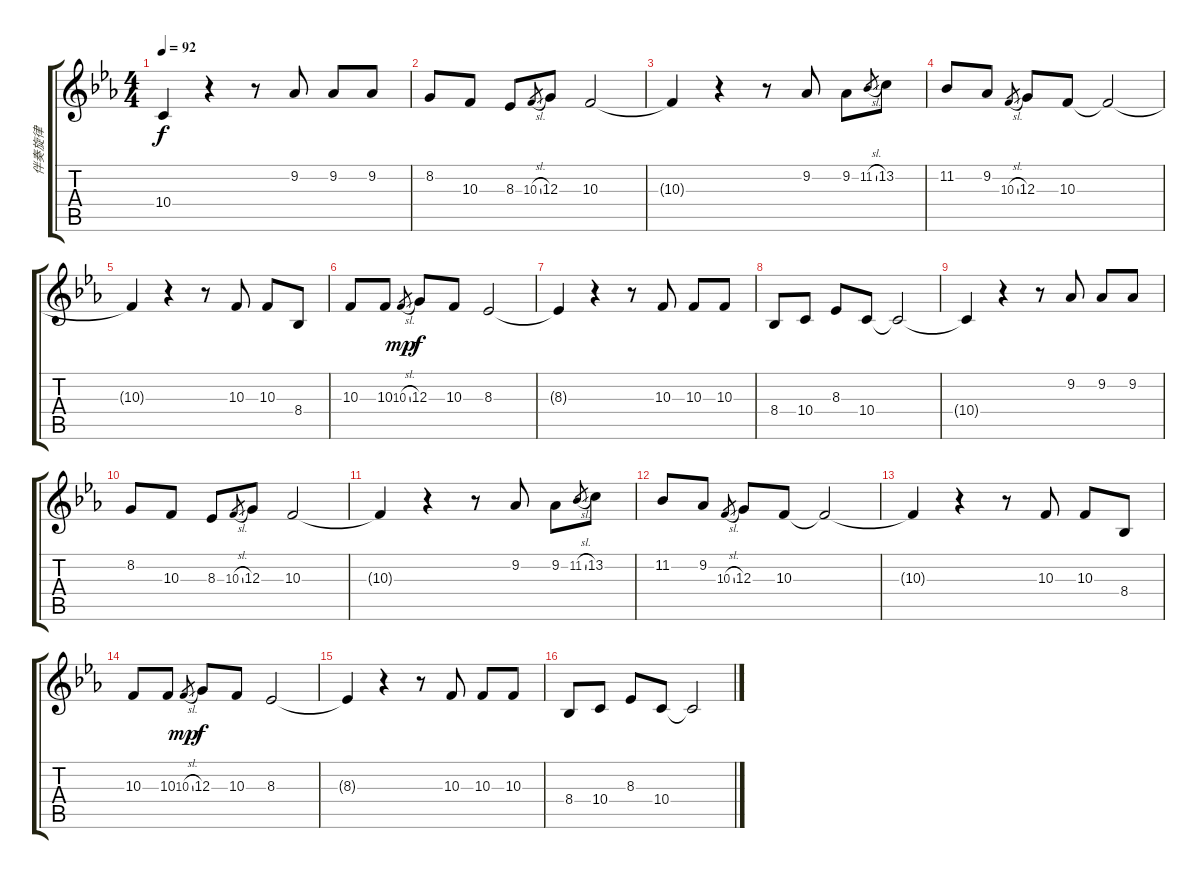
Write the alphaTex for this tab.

\track ("伴奏旋律" "伴奏旋律") {instrument lead5charang}
\staff {score tabs}
\tuning (E4 B3 G3 D3 A2 E2) {hide}
\ts (4 4)
\tempo 92
\clef g2
\ks eb
10.4{t}.4{dy f} r.4 r.8 9.2.8 9.2.8 9.2.8 |
8.2.8 10.3.8 8.3.8 10.3{sl}.8{gr} 12.3.8 10.3.2 |
10.3{t}.4 r.4 r.8 9.2.8 9.2.8 11.2{sl}.8{gr} 13.2.8 |
11.2.8 9.2.8 10.3{sl}.8{gr} 12.3.8 10.3.8 10.3{t}.2 |
10.3{t}.4 r.4 r.8 10.3.8 10.3.8 8.4.8 |
10.3.8 10.3.8 10.3{sl}.8{gr dy mp} 12.3.8{dy f} 10.3.8 8.3.2 |
8.3{t}.4 r.4 r.8 10.3.8 10.3.8 10.3.8 |
8.4.8 10.4.8 8.3.8 10.4.8 10.4{t}.2 |
10.4{t}.4 r.4 r.8 9.2.8 9.2.8 9.2.8 |
8.2.8 10.3.8 8.3.8 10.3{sl}.8{gr} 12.3.8 10.3.2 |
10.3{t}.4 r.4 r.8 9.2.8 9.2.8 11.2{sl}.8{gr} 13.2.8 |
11.2.8 9.2.8 10.3{sl}.8{gr} 12.3.8 10.3.8 10.3{t}.2 |
10.3{t}.4 r.4 r.8 10.3.8 10.3.8 8.4.8 |
10.3.8 10.3.8 10.3{sl}.8{gr dy mp} 12.3.8{dy f} 10.3.8 8.3.2 |
8.3{t}.4 r.4 r.8 10.3.8 10.3.8 10.3.8 |
8.4.8 10.4.8 8.3.8 10.4.8 10.4{t}.2
